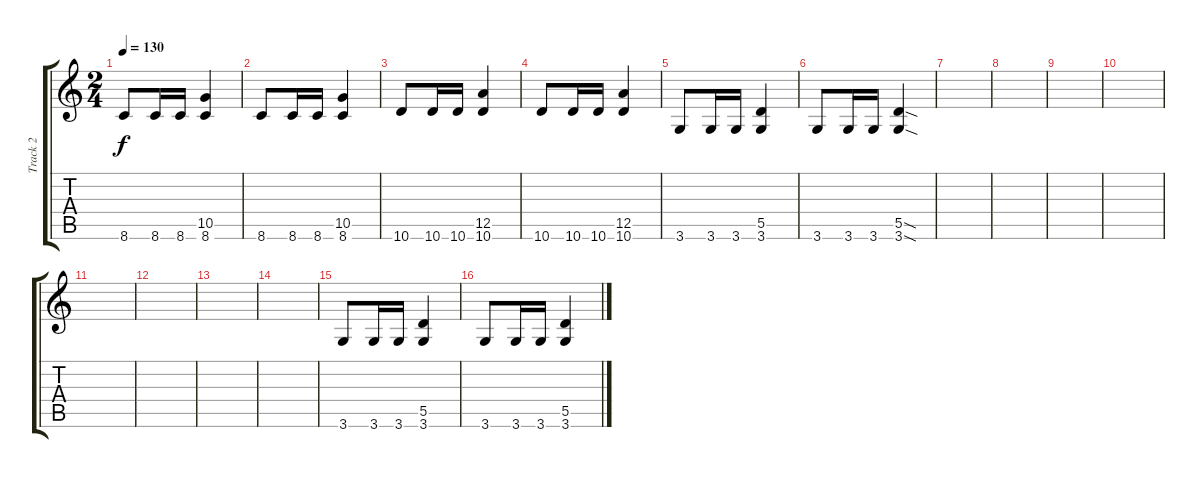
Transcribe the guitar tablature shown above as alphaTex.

\track ("Track 2" "Track 2") {instrument distortionguitar}
\staff {score tabs}
\tuning (E4 B3 G3 D3 A2 E2) {hide}
\ts (2 4)
\tempo 130
\clef g2
\ks c
8.6.8{dy f} 8.6.16 8.6.16 (10.5 8.6).4 |
8.6.8 8.6.16 8.6.16 (10.5 8.6).4 |
10.6.8 10.6.16 10.6.16 (12.5 10.6).4 |
10.6.8 10.6.16 10.6.16 (12.5 10.6).4 |
3.6.8 3.6.16 3.6.16 (5.5 3.6).4 |
3.6.8 3.6.16 3.6.16 (5.5{sod} 3.6{sod}).4 |
|
|
|
|
|
|
|
|
3.6.8 3.6.16 3.6.16 (5.5 3.6).4 |
3.6.8 3.6.16 3.6.16 (5.5 3.6).4
